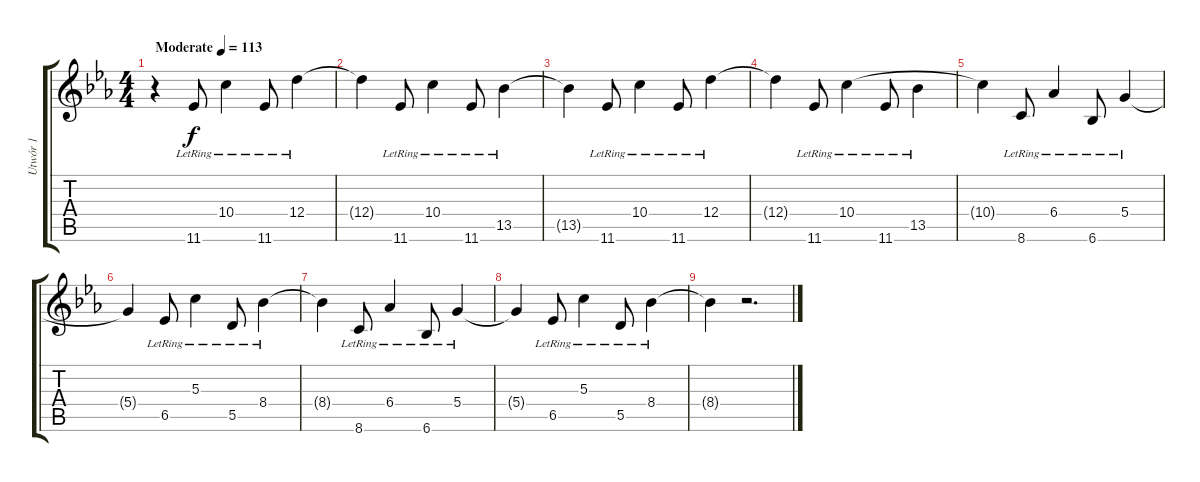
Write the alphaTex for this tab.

\track ("Utwór 1" "Utwór 1") {instrument acousticguitarsteel}
\staff {score tabs}
\tuning (E4 B3 G3 D3 A2 E2) {hide}
\ts (4 4)
\tempo (113 "Moderate")
\clef g2
\ks cminor
r.4{dy f instrument acousticguitarsteel} 11.6{lr}.8 10.4{lr}.4 11.6{lr}.8 12.4{lr}.4 |
12.4{t}.4 11.6{lr}.8 10.4{lr}.4 11.6{lr}.8 13.5{lr}.4 |
13.5{t}.4 11.6{lr}.8 10.4{lr}.4 11.6{lr}.8 12.4{lr}.4 |
12.4{t}.4 11.6{lr}.8 10.4{lr}.4 11.6{lr}.8 13.5{lr}.4 |
10.4{t}.4 8.6{lr}.8 6.4{lr}.4 6.6{lr}.8 5.4{lr}.4 |
5.4{t}.4 6.5{lr}.8 5.3{lr}.4 5.5{lr}.8 8.4{lr}.4 |
8.4{t}.4 8.6{lr}.8 6.4{lr}.4 6.6{lr}.8 5.4{lr}.4 |
5.4{t}.4 6.5{lr}.8 5.3{lr}.4 5.5{lr}.8 8.4{lr}.4 |
8.4{t}.4 r.2{d}
